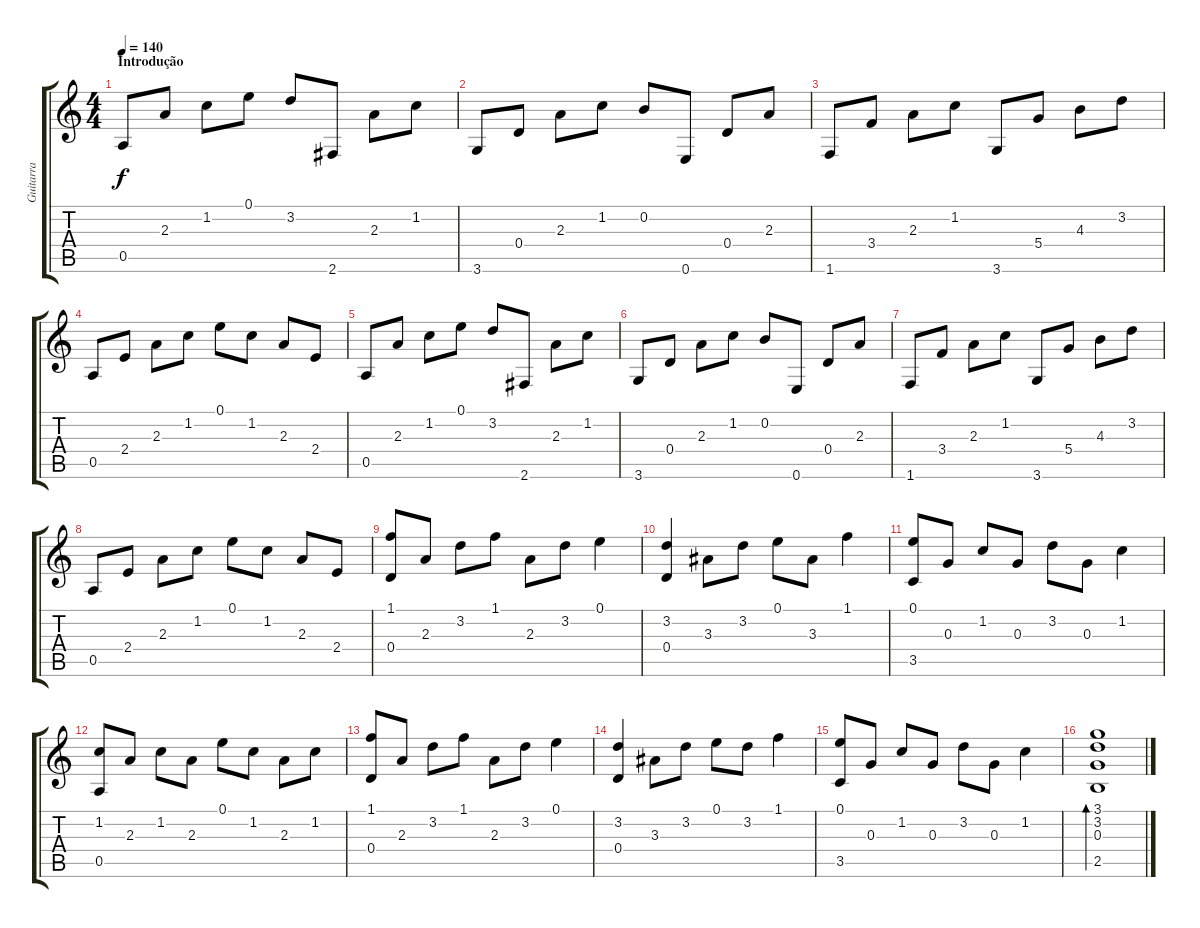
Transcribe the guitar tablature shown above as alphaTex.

\track ("Guitarra" "Guitarra") {instrument electricguitarclean}
\staff {score tabs}
\tuning (E4 B3 G3 D3 A2 E2) {hide}
\ts (4 4)
\section ("" "Introdução")
\tempo 140
\clef g2
\ks c
0.5.8{dy f volume 11 instrument electricguitarclean} 2.3.8 1.2.8 0.1.8 3.2.8 2.6.8 2.3.8 1.2.8 |
3.6.8 0.4.8 2.3.8 1.2.8 0.2.8 0.6.8 0.4.8 2.3.8 |
1.6.8 3.4.8 2.3.8 1.2.8 3.6.8 5.4.8 4.3.8 3.2.8 |
0.5.8 2.4.8 2.3.8 1.2.8 0.1.8 1.2.8 2.3.8 2.4.8 |
0.5.8 2.3.8 1.2.8 0.1.8 3.2.8 2.6.8 2.3.8 1.2.8 |
3.6.8 0.4.8 2.3.8 1.2.8 0.2.8 0.6.8 0.4.8 2.3.8 |
1.6.8 3.4.8 2.3.8 1.2.8 3.6.8 5.4.8 4.3.8 3.2.8 |
0.5.8 2.4.8 2.3.8 1.2.8 0.1.8 1.2.8 2.3.8 2.4.8 |
(1.1 0.4).8 2.3.8 3.2.8 1.1.8 2.3.8 3.2.8 0.1.4 |
(3.2 0.4).4 3.3.8 3.2.8 0.1.8 3.3.8 1.1.4 |
(0.1 3.5).8 0.3.8 1.2.8 0.3.8 3.2.8 0.3.8 1.2.4 |
(1.2 0.5).8 2.3.8 1.2.8 2.3.8 0.1.8 1.2.8 2.3.8 1.2.8 |
(1.1 0.4).8 2.3.8 3.2.8 1.1.8 2.3.8 3.2.8 0.1.4 |
(3.2 0.4).4 3.3.8 3.2.8 0.1.8 3.2.8 1.1.4 |
(0.1 3.5).8 0.3.8 1.2.8 0.3.8 3.2.8 0.3.8 1.2.4 |
(3.1 3.2 0.3 2.5).1{bd 240}
